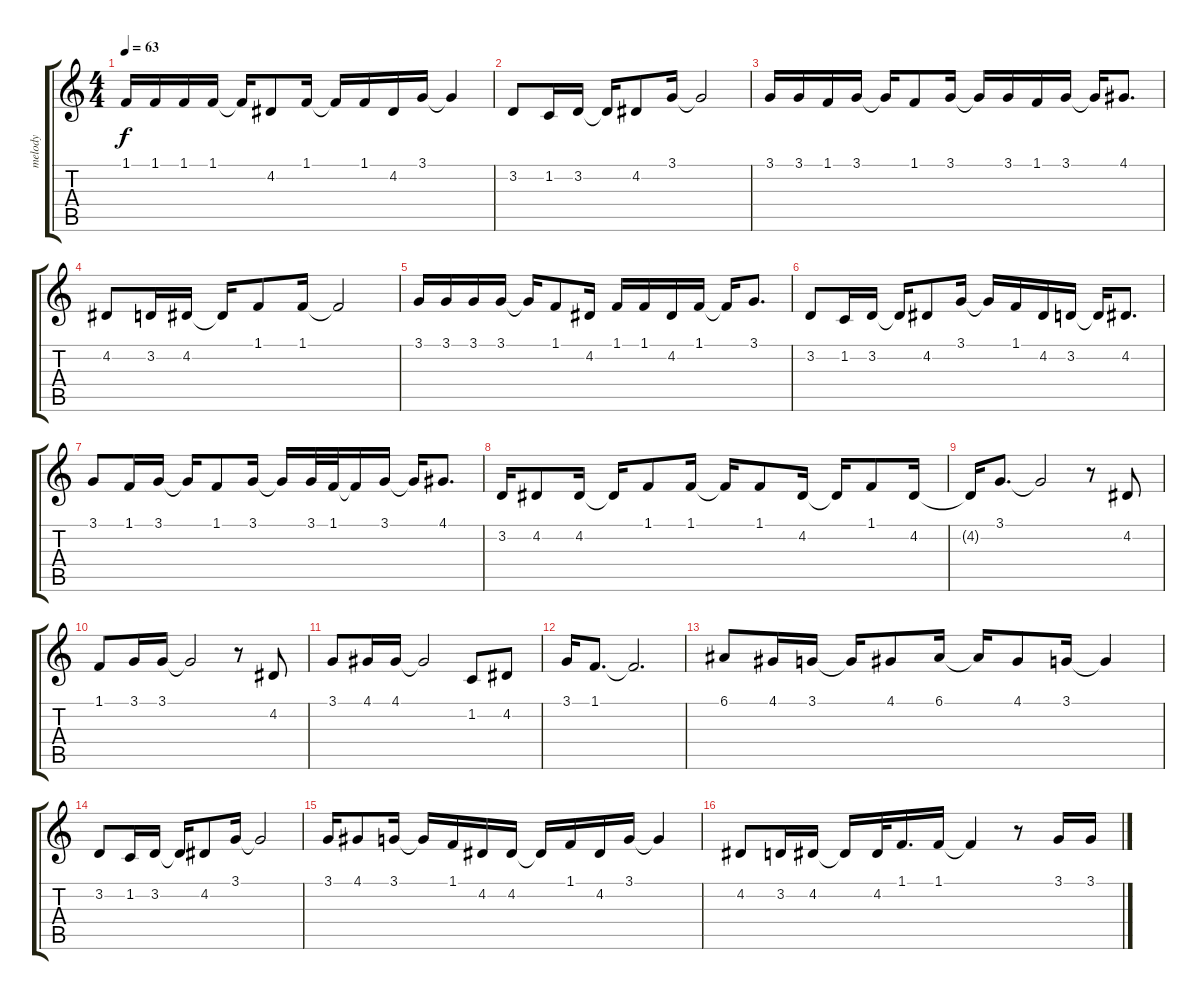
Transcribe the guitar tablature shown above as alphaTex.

\track ("melody" "melody") {instrument flute}
\staff {score tabs}
\tuning (E4 B3 G3 D3 A2 E2) {hide}
\ts (4 4)
\tempo 63
\clef g2
\ks c
1.1.16{dy f} 1.1.16 1.1.16 1.1.16 1.1{t}.16 4.2.8 1.1.16 1.1{t}.16 1.1.16 4.2.16 3.1.16 3.1{t}.4 |
3.2.8 1.2.16 3.2.16 3.2{t}.16 4.2.8 3.1.16 3.1{t}.2 |
3.1.16 3.1.16 1.1.16 3.1.16 3.1{t}.16 1.1.8 3.1.16 3.1{t}.16 3.1.16 1.1.16 3.1.16 3.1{t}.16 4.1.8{d} |
4.2.8 3.2.16 4.2.16 4.2{t}.16 1.1.8 1.1.16 1.1{t}.2 |
3.1.16 3.1.16 3.1.16 3.1.16 3.1{t}.16 1.1.8 4.2.16 1.1.16 1.1.16 4.2.16 1.1.16 1.1{t}.16 3.1.8{d} |
3.2.8 1.2.16 3.2.16 3.2{t}.16 4.2.8 3.1.16 3.1{t}.16 1.1.16 4.2.16 3.2.16 3.2{t}.16 4.2.8{d} |
3.1.8 1.1.16 3.1.16 3.1{t}.16 1.1.8 3.1.16 3.1{t}.16 3.1.32 1.1.32 1.1{t}.16 3.1.16 3.1{t}.16 4.1.8{d} |
3.2.16 4.2.8 4.2.16 4.2{t}.16 1.1.8 1.1.16 1.1{t}.16 1.1.8 4.2.16 4.2{t}.16 1.1.8 4.2.16 |
4.2{t}.16 3.1.8{d} 3.1{t}.2 r.8 4.2.8 |
1.1.8 3.1.16 3.1.16 3.1{t}.2 r.8 4.2.8 |
3.1.8 4.1.16 4.1.16 4.1{t}.2 1.2.8 4.2.8 |
3.1.16 1.1.8{d} 1.1{t}.2{d} |
6.1.8 4.1.16 3.1.16 3.1{t}.16 4.1.8 6.1.16 6.1{t}.16 4.1.8 3.1.16 3.1{t}.4 |
3.2.8 1.2.16 3.2.16 3.2{t}.16 4.2.8 3.1.16 3.1{t}.2 |
3.1.16 4.1.8 3.1.16 3.1{t}.16 1.1.16 4.2.16 4.2.16 4.2{t}.16 1.1.16 4.2.16 3.1.16 3.1{t}.4 |
4.2.8 3.2.16 4.2.16 4.2{t}.16 4.2.32 1.1.16{d} 1.1.16 1.1{t}.4 r.8 3.1.16 3.1.16
